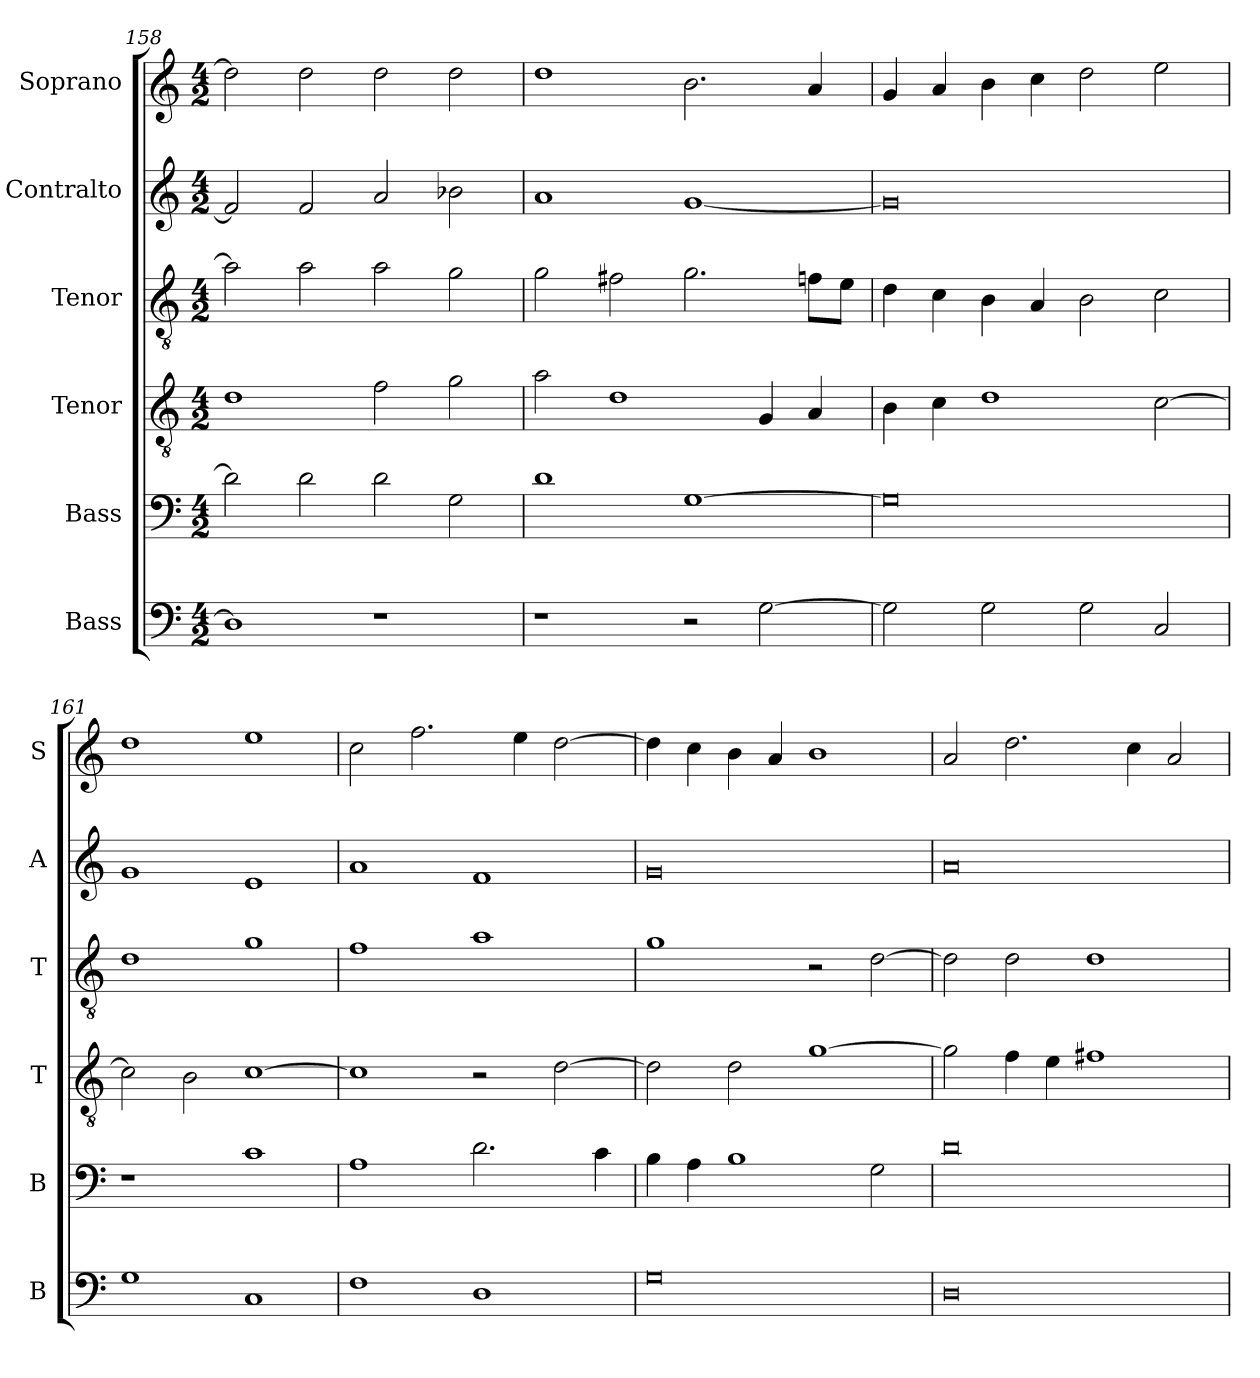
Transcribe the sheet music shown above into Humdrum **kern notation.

**kern	**kern	**kern	**kern	**kern	**kern
*part6	*part5	*part4	*part3	*part2	*part1
*staff6	*staff5	*staff4	*staff3	*staff2	*staff1
*I"Bass	*I"Bass	*I"Tenor	*I"Tenor	*I"Contralto	*I"Soprano
*I'B	*I'B	*I'T	*I'T	*I'A	*I'S
*clefF4	*clefF4	*clefGv2	*clefGv2	*clefG2	*clefG2
*k[]	*k[]	*k[]	*k[]	*k[]	*k[]
*C:ion	*C:ion	*C:ion	*C:ion	*C:ion	*C:ion
*M4/2	*M4/2	*M4/2	*M4/2	*M4/2	*M4/2
=158	=158	=158	=158	=158	=158
1D]	2d]	1d	2a]	2f]	2dd]
.	2d	.	2a	2f	2dd
1r	2d	2f	2a	2a	2dd
.	2G	2g	2g	2b-X	2dd
=159	=159	=159	=159	=159	=159
1r	1d	2a	2g	1a	1dd
.	.	1d	2f#X	.	.
2r	[1G	.	2.g	[1g	2.b
[2G	.	4G	.	.	.
.	.	4A	8fn\L	.	4a
.	.	.	8e\J	.	.
=160	=160	=160	=160	=160	=160
2G]	0G]	4B	4d	0g]	4g
.	.	4c	4c	.	4a
2G	.	1d	4B	.	4b
.	.	.	4A	.	4cc
2G	.	.	2B	.	2dd
2C	.	[2c	2c	.	2ee
=161	=161	=161	=161	=161	=161
1G	1r	2c]	1d	1g	1dd
.	.	2B	.	.	.
1C	1c	[1c	1g	1e	1ee
=162	=162	=162	=162	=162	=162
1F	1A	1c]	1f	1a	2cc
.	.	.	.	.	2.ff
1D	2.d	2r	1a	1f	.
.	.	.	.	.	4ee
.	.	[2d	.	.	[2dd
.	4c	.	.	.	.
=163	=163	=163	=163	=163	=163
0G	4B	2d]	1g	0g	4dd]
.	4A	.	.	.	4cc
.	1B	2d	.	.	4b
.	.	.	.	.	4a
.	.	[1g	2r	.	1b
.	2G	.	[2d	.	.
=164	=164	=164	=164	=164	=164
0D	0d	2g]	2d]	0a	2a
.	.	4f	2d	.	2.dd
.	.	4e	.	.	.
.	.	1f#X	1d	.	.
.	.	.	.	.	4cc
.	.	.	.	.	2a
=	=	=	=	=	=
*-	*-	*-	*-	*-	*-
